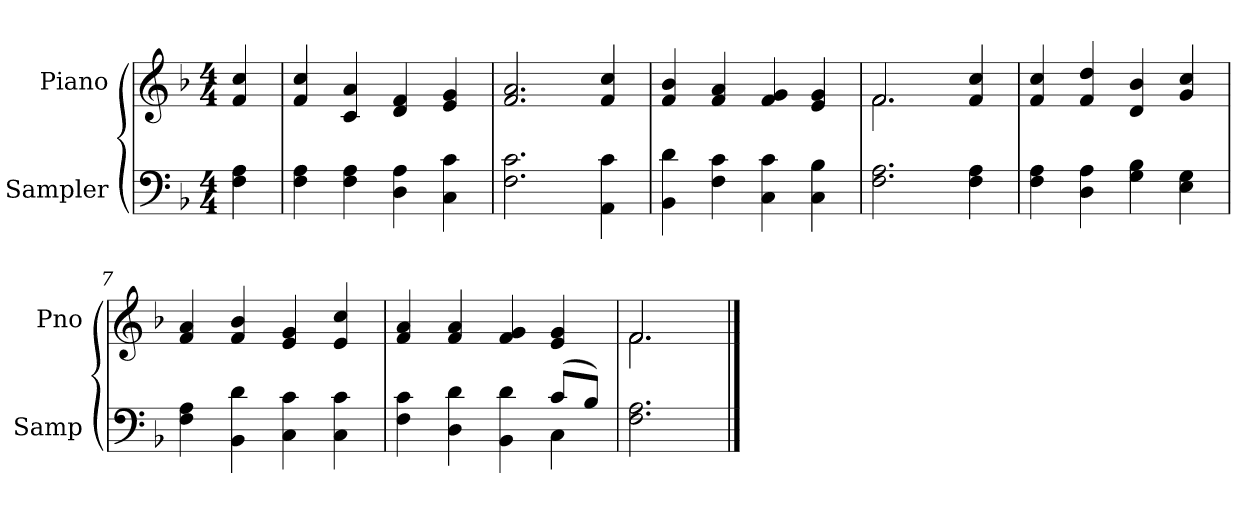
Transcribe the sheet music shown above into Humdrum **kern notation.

**kern	**kern
*part2	*part1
*staff2	*staff1
*I"Sampler	*I"Piano
*I'Samp	*I'Pno
*clefF4	*clefG2
*k[b-]	*k[b-]
*F:	*F:
*M4/4	*M4/4
=1	=1
4F 4A	4f 4cc
=2	=2
4F 4A	4f 4cc
4F 4A	4c 4a
4D 4A	4d 4f
4C 4c	4e 4g
=3	=3
2.F 2.c	2.f 2.a
4AA 4c	4f 4cc
=4	=4
4BB- 4d	4f 4b-
4F 4c	4f 4a
4C 4c	4f 4g
4C 4B-	4e 4g
=5	=5
*	*^
2.F 2.A	2.f/	2.f
4F 4A	4f 4cc	4ryy
*	*v	*v
=6	=6
4F 4A	4f 4cc
4D 4A	4f 4dd
4G 4B-	4d 4b-
4E 4G	4g 4cc
=7	=7
4F 4A	4f 4a
4BB- 4d	4f 4b-
4C 4c	4e 4g
4C 4c	4e 4cc
=8	=8
*^	*
4F 4c	2.ryy	4f 4a
4D 4d	.	4f 4a
4BB- 4d	.	4f 4g
(8c/L	4C	4e 4g
8B-/J)	.	.
*v	*v	*
=9	=9
*	*^
2.F 2.A	2.f/	2.f
*	*v	*v
==	==
*-	*-
